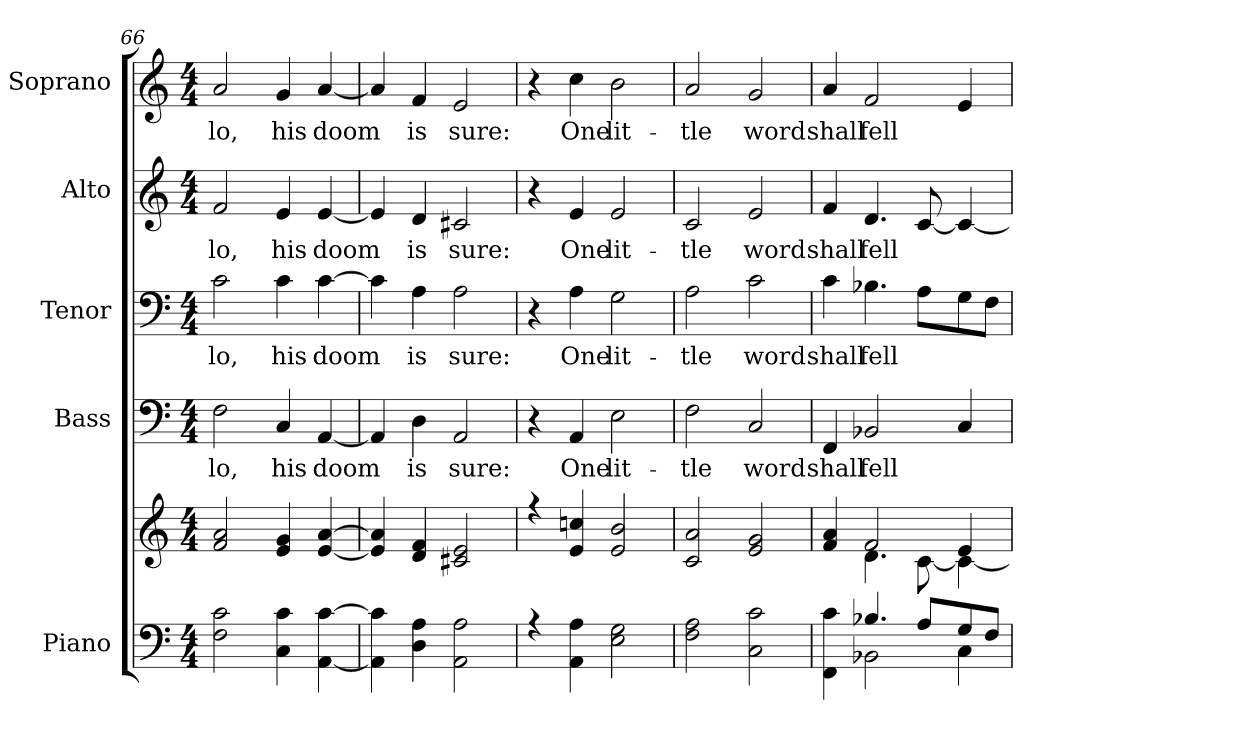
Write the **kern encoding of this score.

**kern	**kern	**kern	**text	**kern	**text	**kern	**text	**kern	**text
*part5	*part5	*part4	*part4	*part3	*part3	*part2	*part2	*part1	*part1
*staff6	*staff5	*staff4	*staff4	*staff3	*staff3	*staff2	*staff2	*staff1	*staff1
*I"Piano	*	*I"Bass	*	*I"Tenor	*	*I"Alto	*	*I"Soprano	*
*I'Pno.	*	*I'B.	*	*I'T.	*	*I'A.	*	*I'Pno.	*
!!LO:PB:g=z
*clefF4	*clefG2	*clefF4	*	*clefF4	*	*clefG2	*	*clefG2	*
*k[]	*k[]	*k[]	*	*k[]	*	*k[]	*	*k[]	*
*C:	*C:	*C:	*	*C:	*	*C:	*	*C:	*
*M4/4	*M4/4	*M4/4	*	*M4/4	*	*M4/4	*	*M4/4	*
=66	=66	=66	=66	=66	=66	=66	=66	=66	=66
!	!	!	!LO:LY:b:color=#000000	!	!	!	!	!	!
!	!	!	!	!	!LO:LY:b:color=#000000	!	!	!	!
!	!	!	!	!	!	!	!LO:LY:b:color=#000000	!	!
!	!	!	!	!	!	!	!	!	!LO:LY:b:color=#000000
2Fi\ 2ci	2fi/ 2ai	2Fi\	lo,	2ci\	lo,	2fi/	lo,	2ai/	lo,
!	!	!	!LO:LY:b:color=#000000	!	!	!	!	!	!
!	!	!	!	!	!LO:LY:b:color=#000000	!	!	!	!
!	!	!	!	!	!	!	!LO:LY:b:color=#000000	!	!
!	!	!	!	!	!	!	!	!	!LO:LY:b:color=#000000
4Ci\ 4ci	4ei/ 4gi	4Ci/	his	4ci\	his	4ei/	his	4gi/	his
!	!	!	!LO:LY:b:color=#000000	!	!	!	!	!	!
!	!	!	!	!	!LO:LY:b:color=#000000	!	!	!	!
!	!	!	!	!	!	!	!LO:LY:b:color=#000000	!	!
!	!	!	!	!	!	!	!	!	!LO:LY:b:color=#000000
[<4AAi\ [>4ci	[<4ei/ [>4ai	[<4AAi/	doom	[>4ci\	doom	[<4ei/	doom	[<4ai/	doom
=67	=67	=67	=67	=67	=67	=67	=67	=67	=67
4AAi\] 4ci]	4ei/] 4ai]	4AAi/]	.	4ci\]	.	4ei/]	.	4ai/]	.
!	!	!	!LO:LY:b:color=#000000	!	!	!	!	!	!
!	!	!	!	!	!LO:LY:b:color=#000000	!	!	!	!
!	!	!	!	!	!	!	!LO:LY:b:color=#000000	!	!
!	!	!	!	!	!	!	!	!	!LO:LY:b:color=#000000
4Di\ 4Ai	4di/ 4fi	4Di\	is	4Ai\	is	4di/	is	4fi/	is
!	!	!	!LO:LY:b:color=#000000	!	!	!	!	!	!
!	!	!	!	!	!LO:LY:b:color=#000000	!	!	!	!
!	!	!	!	!	!	!	!LO:LY:b:color=#000000	!	!
!	!	!	!	!	!	!	!	!	!LO:LY:b:color=#000000
2AAi\ 2Ai	2c#Xi/ 2ei	2AAi/	sure:	2Ai\	sure:	2c#Xi/	sure:	2ei/	sure:
!!LO:PB:g=z
=68	=68	=68	=68	=68	=68	=68	=68	=68	=68
*^	*^	*	*	*	*	*	*	*	*
4r	1ryy	4r	1ryy	4r	.	4r	.	4r	.	4r	.
!	!	!	!	!	!LO:LY:b:color=#000000	!	!	!	!	!	!
!	!	!	!	!	!	!	!LO:LY:b:color=#000000	!	!	!	!
!	!	!	!	!	!	!	!	!	!LO:LY:b:color=#000000	!	!
!	!	!	!	!	!	!	!	!	!	!	!LO:LY:b:color=#000000
4AAi\ 4Ai	.	4ei/ 4ccni	.	4AAi/	One	4Ai\	One	4ei/	One	4cci\	One
!	!	!	!	!	!LO:LY:b:color=#000000	!	!	!	!	!	!
!	!	!	!	!	!	!	!LO:LY:b:color=#000000	!	!	!	!
!	!	!	!	!	!	!	!	!	!LO:LY:b:color=#000000	!	!
!	!	!	!	!	!	!	!	!	!	!	!LO:LY:b:color=#000000
2Ei\ 2Gi	.	2ei/ 2bi	.	2Ei\	lit-	2Gi\	lit-	2ei/	lit-	2bi\	lit-
=69	=69	=69	=69	=69	=69	=69	=69	=69	=69	=69	=69
!	!	!	!	!	!LO:LY:b:color=#000000	!	!	!	!	!	!
!	!	!	!	!	!	!	!LO:LY:b:color=#000000	!	!	!	!
!	!	!	!	!	!	!	!	!	!LO:LY:b:color=#000000	!	!
!	!	!	!	!	!	!	!	!	!	!	!LO:LY:b:color=#000000
2Fi\ 2Ai	1ryy	2ci/ 2ai	1ryy	2Fi\	-tle	2Ai\	-tle	2ci/	-tle	2ai/	-tle
!	!	!	!	!	!LO:LY:b:color=#000000	!	!	!	!	!	!
!	!	!	!	!	!	!	!LO:LY:b:color=#000000	!	!	!	!
!	!	!	!	!	!	!	!	!	!LO:LY:b:color=#000000	!	!
!	!	!	!	!	!	!	!	!	!	!	!LO:LY:b:color=#000000
2Ci\ 2ci	.	2ei/ 2gi	.	2Ci/	word	2ci\	word	2ei/	word	2gi/	word
!!LO:PB:g=z
=70	=70	=70	=70	=70	=70	=70	=70	=70	=70	=70	=70
!	!	!	!	!	!LO:LY:b:color=#000000	!	!	!	!	!	!
!	!	!	!	!	!	!	!LO:LY:b:color=#000000	!	!	!	!
!	!	!	!	!	!	!	!	!	!LO:LY:b:color=#000000	!	!
!	!	!	!	!	!	!	!	!	!	!	!LO:LY:b:color=#000000
4FFi\ 4ci	4ryy	4fi/ 4ai	4ryy	4FFi/	shall	4ci\	shall	4fi/	shall	4ai/	shall
!	!	!	!	!	!LO:LY:b:color=#000000	!	!	!	!	!	!
!	!	!	!	!	!	!	!LO:LY:b:color=#000000	!	!	!	!
!	!	!	!	!	!	!	!	!	!LO:LY:b:color=#000000	!	!
!	!	!	!	!	!	!	!	!	!	!	!LO:LY:b:color=#000000
4.B-Xi/	2BB-Xi\	2fi/	4.di\	2BB-Xi/	fell	4.B-Xi\	fell	4.di/	fell	2fi/	fell
8Ai/L	.	.	[<8ci\	.	.	8Ai\L	.	[<8ci/	.	.	.
8Gi/	4Ci\	4ei/	4ci\_<	4Ci/	.	8Gi\	.	4ci/_<	.	4ei/	.
8Fi/J	.	.	.	.	.	8Fi\J	.	.	.	.	.
*v	*v	*	*	*	*	*	*	*	*	*	*
*	*v	*v	*	*	*	*	*	*	*	*
=	=	=	=	=	=	=	=	=	=
*-	*-	*-	*-	*-	*-	*-	*-	*-	*-
